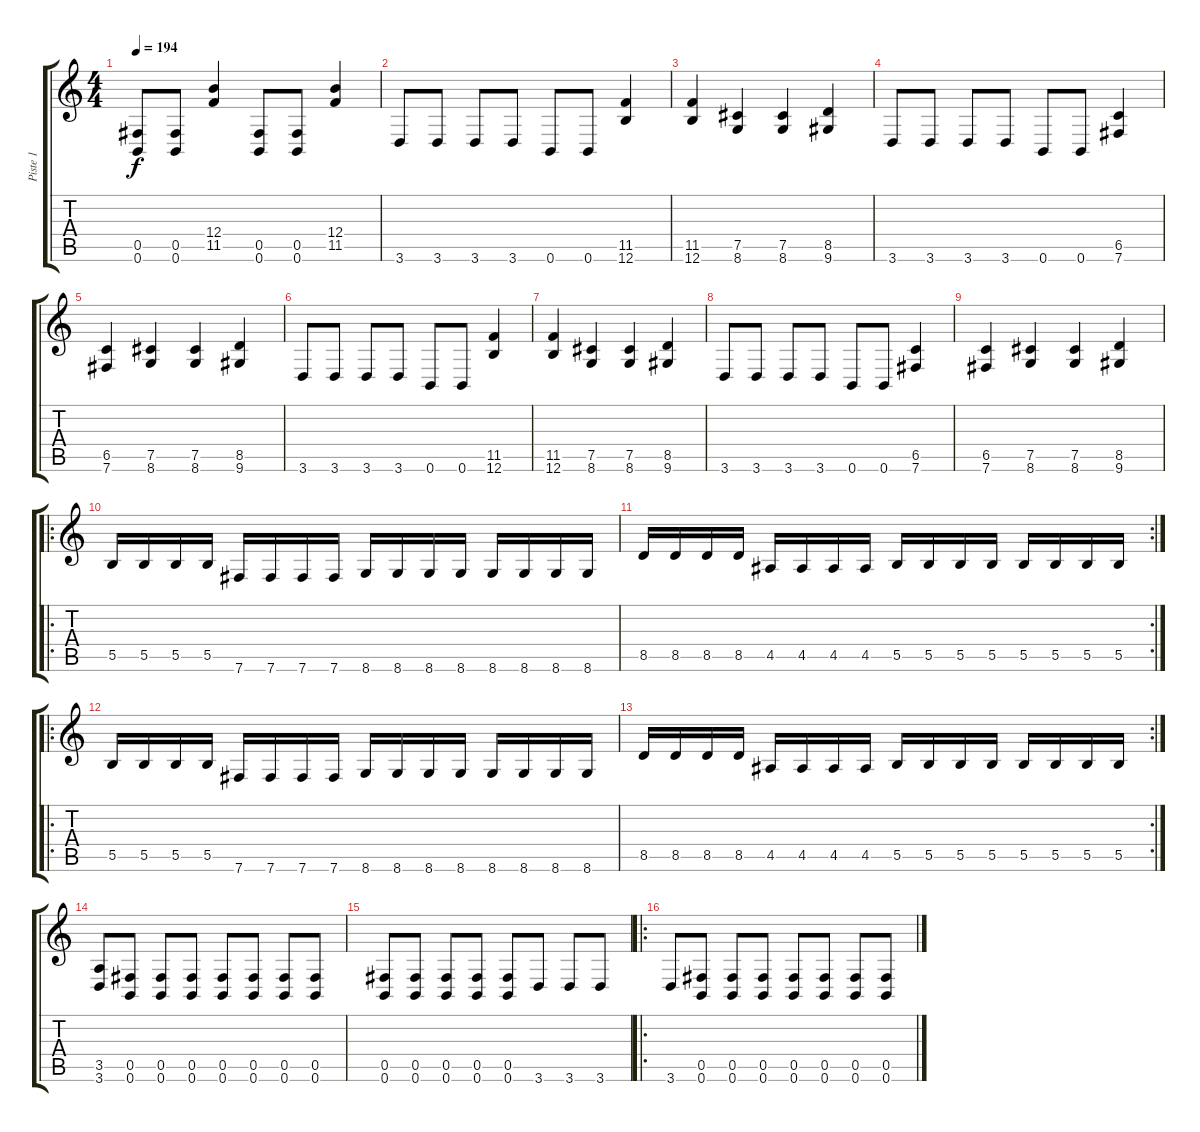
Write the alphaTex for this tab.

\track ("Piste 1" "Piste 1") {instrument overdrivenguitar}
\staff {score tabs}
\tuning (Db4 Ab3 E3 B2 Gb2 B1) {hide}
\ts (4 4)
\tempo 194
\clef g2
\ks c
(0.5 0.6).8{dy f} (0.5 0.6).8 (12.4 11.5).4 (0.5 0.6).8 (0.5 0.6).8 (12.4 11.5).4 |
3.6.8 3.6.8 3.6.8 3.6.8 0.6.8 0.6.8 (11.5 12.6).4 |
(11.5 12.6).4 (7.5 8.6).4 (7.5 8.6).4 (8.5 9.6).4 |
3.6.8 3.6.8 3.6.8 3.6.8 0.6.8 0.6.8 (6.5 7.6).4 |
(6.5 7.6).4 (7.5 8.6).4 (7.5 8.6).4 (8.5 9.6).4 |
3.6.8 3.6.8 3.6.8 3.6.8 0.6.8 0.6.8 (11.5 12.6).4 |
(11.5 12.6).4 (7.5 8.6).4 (7.5 8.6).4 (8.5 9.6).4 |
3.6.8 3.6.8 3.6.8 3.6.8 0.6.8 0.6.8 (6.5 7.6).4 |
(6.5 7.6).4 (7.5 8.6).4 (7.5 8.6).4 (8.5 9.6).4 |
\ro
5.5.16 5.5.16 5.5.16 5.5.16 7.6.16 7.6.16 7.6.16 7.6.16 8.6.16 8.6.16 8.6.16 8.6.16 8.6.16 8.6.16 8.6.16 8.6.16 |
\rc 2
8.5.16 8.5.16 8.5.16 8.5.16 4.5.16 4.5.16 4.5.16 4.5.16 5.5.16 5.5.16 5.5.16 5.5.16 5.5.16 5.5.16 5.5.16 5.5.16 |
\ro
5.5.16 5.5.16 5.5.16 5.5.16 7.6.16 7.6.16 7.6.16 7.6.16 8.6.16 8.6.16 8.6.16 8.6.16 8.6.16 8.6.16 8.6.16 8.6.16 |
\rc 2
8.5.16 8.5.16 8.5.16 8.5.16 4.5.16 4.5.16 4.5.16 4.5.16 5.5.16 5.5.16 5.5.16 5.5.16 5.5.16 5.5.16 5.5.16 5.5.16 |
(3.5 3.6).8 (0.5 0.6).8 (0.5 0.6).8 (0.5 0.6).8 (0.5 0.6).8 (0.5 0.6).8 (0.5 0.6).8 (0.5 0.6).8 |
(0.5 0.6).8 (0.5 0.6).8 (0.5 0.6).8 (0.5 0.6).8 (0.5 0.6).8 3.6.8 3.6.8 3.6.8 |
\ro
3.6.8 (0.5 0.6).8 (0.5 0.6).8 (0.5 0.6).8 (0.5 0.6).8 (0.5 0.6).8 (0.5 0.6).8 (0.5 0.6).8
